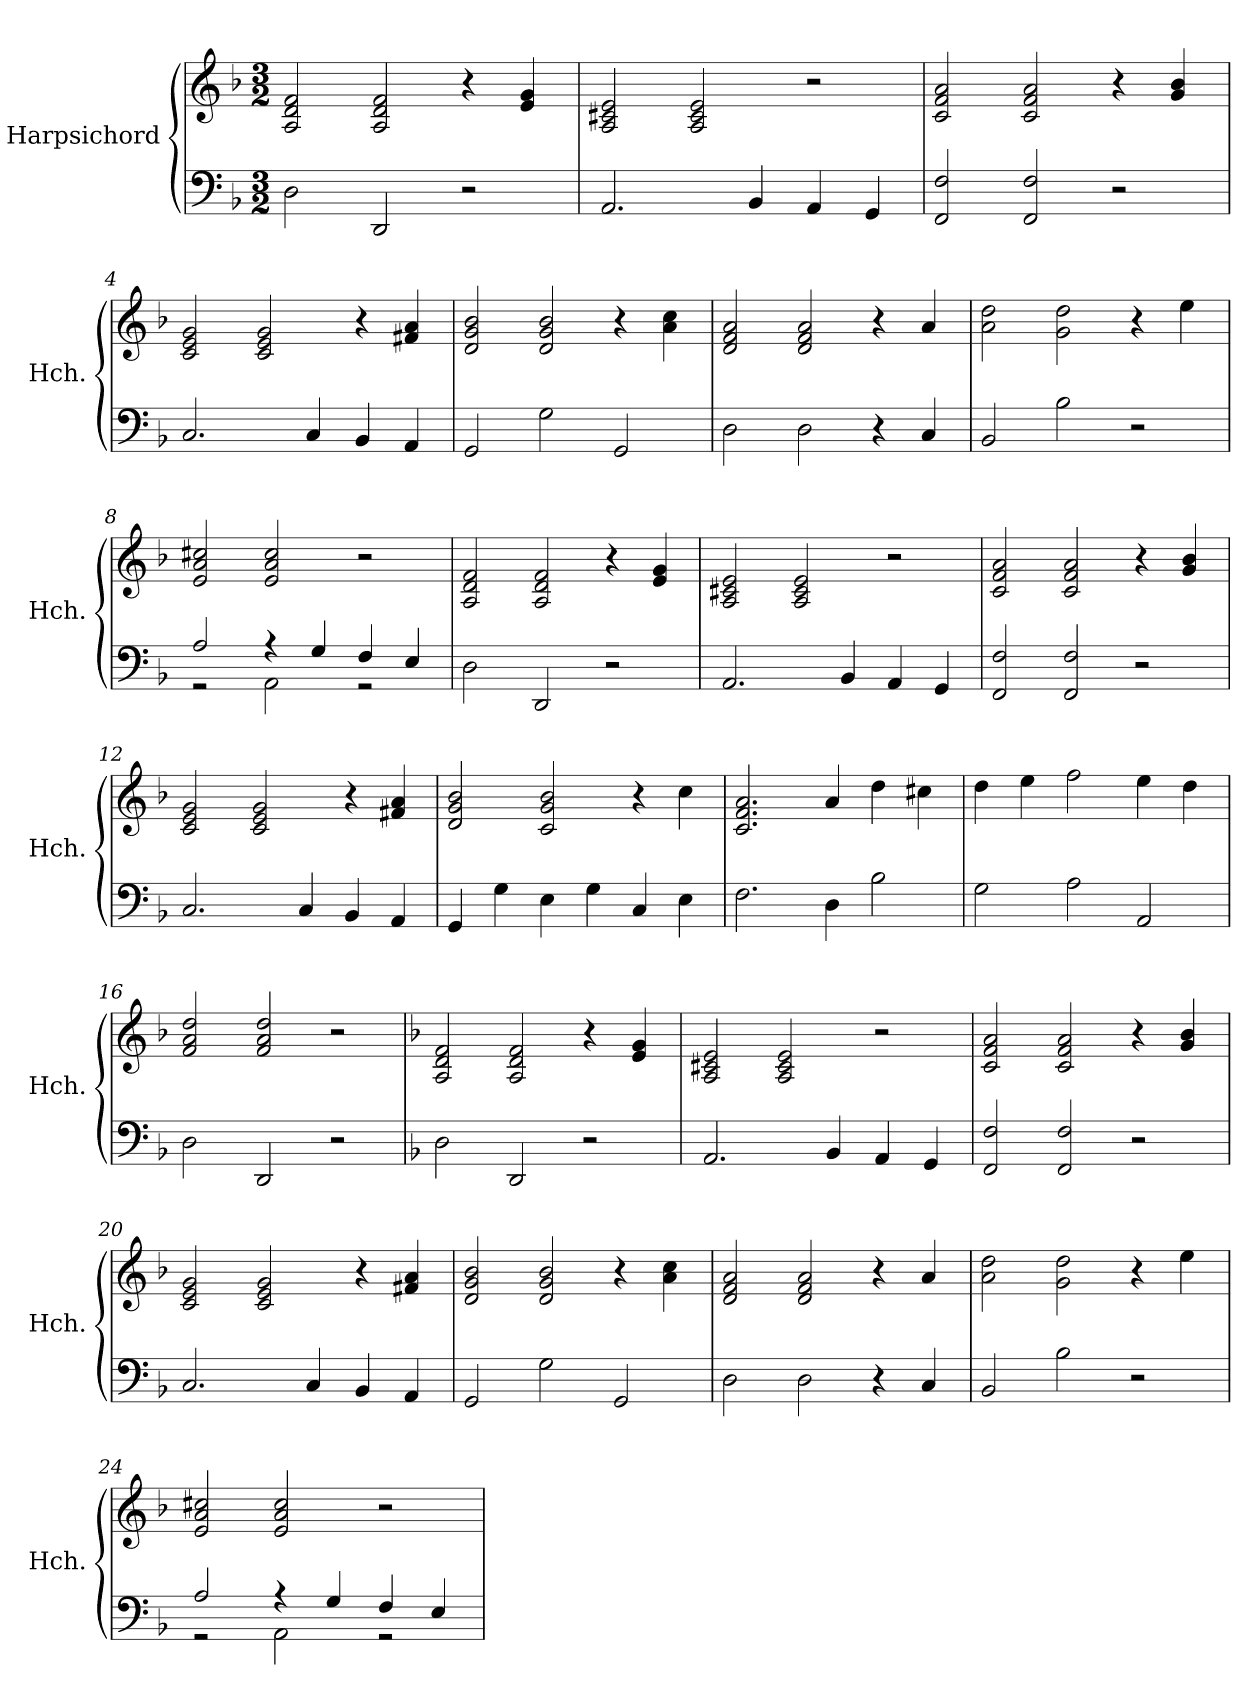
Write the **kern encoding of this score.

**kern	**kern
*part1	*part1
*staff2	*staff1
*I"Harpsichord	*
*I'Hch.	*
*clefF4	*clefG2
*k[b-]	*k[b-]
*M3/2	*M3/2
*MM120	*MM120
=1	=1
2D\	2A/ 2d/ 2f/
2DD/	2A/ 2d/ 2f/
2r	4r
.	4e/ 4g/
=2	=2
2.AA/	2A/ 2c#X/ 2e/
.	2A/ 2c#/ 2e/
4BB-/	.
4AA/	2r
4GG/	.
=3	=3
2FF/ 2F/	2c/ 2f/ 2a/
2FF/ 2F/	2c/ 2f/ 2a/
2r	4r
.	4g/ 4b-/
=4	=4
2.C/	2c/ 2e/ 2g/
.	2c/ 2e/ 2g/
4C/	.
4BB-/	4r
4AA/	4f#X/ 4a/
=5	=5
2GG/	2d/ 2g/ 2b-/
2G\	2d/ 2g/ 2b-/
2GG/	4r
.	4a\ 4cc\
=6	=6
2D\	2d/ 2f/ 2a/
2D\	2d/ 2f/ 2a/
4r	4r
4C/	4a/
=7	=7
2BB-/	2a\ 2dd\
2B-\	2g\ 2dd\
2r	4r
.	4ee\
=8	=8
*^	*
2A/	2r	2e/ 2a/ 2cc#X/
4r	2AA\	2e/ 2a/ 2cc#/
4G/	.	.
4F/	2r	2r
4E/	.	.
*v	*v	*
!!LO:LB:g=z
=9	=9
2D\	2A/ 2d/ 2f/
2DD/	2A/ 2d/ 2f/
2r	4r
.	4e/ 4g/
=10	=10
2.AA/	2A/ 2c#X/ 2e/
.	2A/ 2c#/ 2e/
4BB-/	.
4AA/	2r
4GG/	.
=11	=11
2FF/ 2F/	2c/ 2f/ 2a/
2FF/ 2F/	2c/ 2f/ 2a/
2r	4r
.	4g/ 4b-/
=12	=12
2.C/	2c/ 2e/ 2g/
.	2c/ 2e/ 2g/
4C/	.
4BB-/	4r
4AA/	4f#X/ 4a/
=13	=13
4GG/	2d/ 2g/ 2b-/
4G\	.
4E\	2c/ 2g/ 2b-/
4G\	.
4C/	4r
4E\	4cc\
=14	=14
2.F\	2.c/ 2.f/ 2.a/
4D\	4a/
2B-\	4dd\
.	4cc#X\
=15	=15
2G\	4dd\
.	4ee\
2A\	2ff\
2AA/	4ee\
.	4dd\
!!LO:LB:g=z
=16	=16
2D\	2f/ 2a/ 2dd/
2DD/	2f/ 2a/ 2dd/
2r	2r
=17	=17
*k[b-]	*k[b-]
2D\	2A/ 2d/ 2f/
2DD/	2A/ 2d/ 2f/
2r	4r
.	4e/ 4g/
=18	=18
2.AA/	2A/ 2c#X/ 2e/
.	2A/ 2c#/ 2e/
4BB-/	.
4AA/	2r
4GG/	.
=19	=19
2FF/ 2F/	2c/ 2f/ 2a/
2FF/ 2F/	2c/ 2f/ 2a/
2r	4r
.	4g/ 4b-/
=20	=20
2.C/	2c/ 2e/ 2g/
.	2c/ 2e/ 2g/
4C/	.
4BB-/	4r
4AA/	4f#X/ 4a/
=21	=21
2GG/	2d/ 2g/ 2b-/
2G\	2d/ 2g/ 2b-/
2GG/	4r
.	4a\ 4cc\
=22	=22
2D\	2d/ 2f/ 2a/
2D\	2d/ 2f/ 2a/
4r	4r
4C/	4a/
=23	=23
2BB-/	2a\ 2dd\
2B-\	2g\ 2dd\
2r	4r
.	4ee\
!!LO:LB:g=z
=24	=24
*^	*
2A/	2r	2e/ 2a/ 2cc#X/
4r	2AA\	2e/ 2a/ 2cc#/
4G/	.	.
4F/	2r	2r
4E/	.	.
*v	*v	*
=	=
*-	*-
